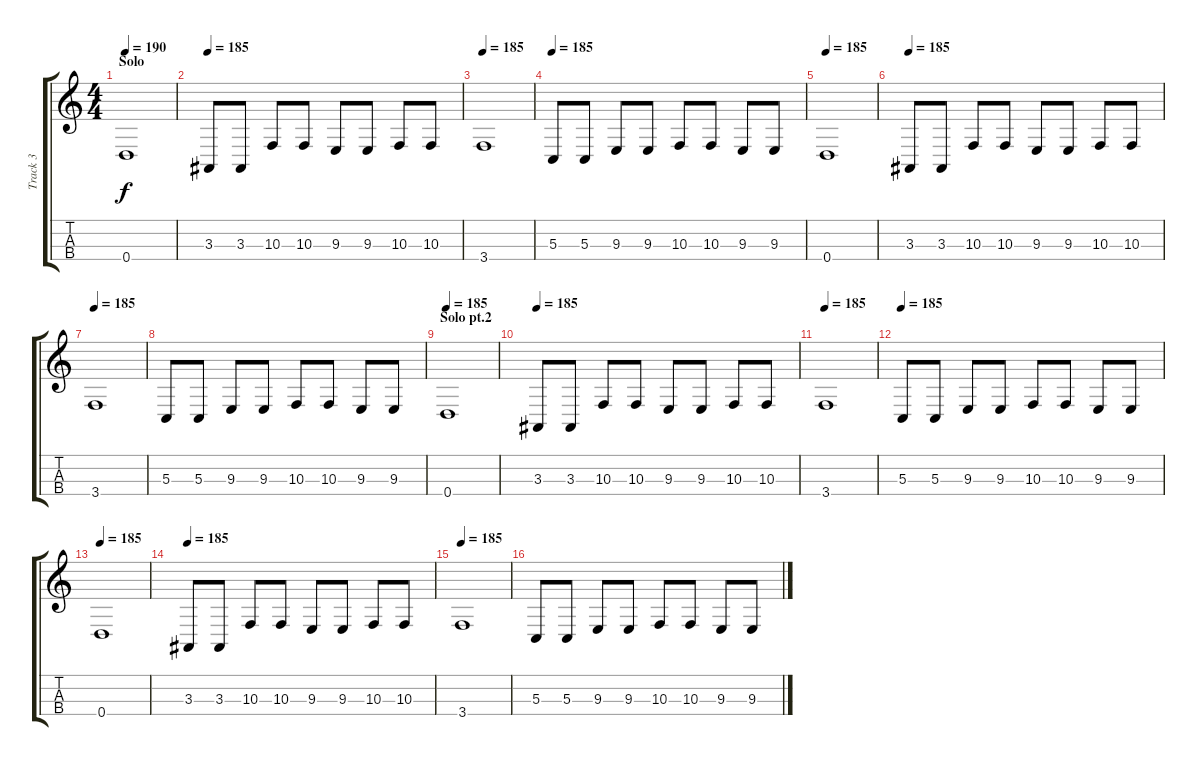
\track ("Track 3" "Track 3") {instrument electricbassfinger}
\staff {score tabs}
\tuning (F3 C3 G1 D2) {hide}
\ts (4 4)
\section ("" "Solo")
\tempo 190
\clef g2
\ks c
0.4.1{dy f} |
\tempo 185
3.3.8 3.3.8 10.3.8 10.3.8 9.3.8 9.3.8 10.3.8 10.3.8 |
\tempo 185
3.4.1 |
\tempo 185
5.3.8 5.3.8 9.3.8 9.3.8 10.3.8 10.3.8 9.3.8 9.3.8 |
\tempo 185
0.4.1 |
\tempo 185
3.3.8 3.3.8 10.3.8 10.3.8 9.3.8 9.3.8 10.3.8 10.3.8 |
\tempo 185
3.4.1 |
5.3.8 5.3.8 9.3.8 9.3.8 10.3.8 10.3.8 9.3.8 9.3.8 |
\section ("" "Solo pt.2")
\tempo 185
0.4.1 |
\tempo 185
3.3.8 3.3.8 10.3.8 10.3.8 9.3.8 9.3.8 10.3.8 10.3.8 |
\tempo 185
3.4.1 |
\tempo 185
5.3.8 5.3.8 9.3.8 9.3.8 10.3.8 10.3.8 9.3.8 9.3.8 |
\tempo 185
0.4.1 |
\tempo 185
3.3.8 3.3.8 10.3.8 10.3.8 9.3.8 9.3.8 10.3.8 10.3.8 |
\tempo 185
3.4.1 |
5.3.8 5.3.8 9.3.8 9.3.8 10.3.8 10.3.8 9.3.8 9.3.8
